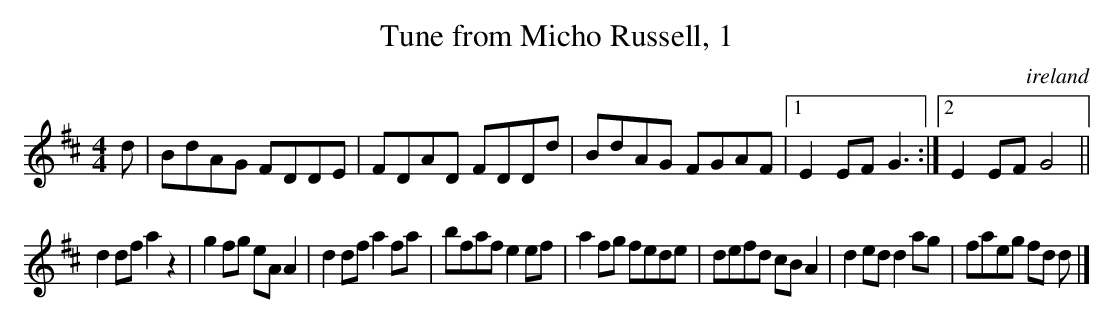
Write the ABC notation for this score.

X:1
T:Tune from Micho Russell, 1
O:ireland
M:4/4
K:D
d|\
BdAG FDDE| FDAD FDDd|BdAG FGAF\
|1 E2EF G3 :|2 E2EF G4 ||
d2df a2z2| g2fg eAA2| d2df a2fa| bfaf e2ef|\
a2fg fede| defd cBA2| d2ed d2ag| faeg fd d|]
